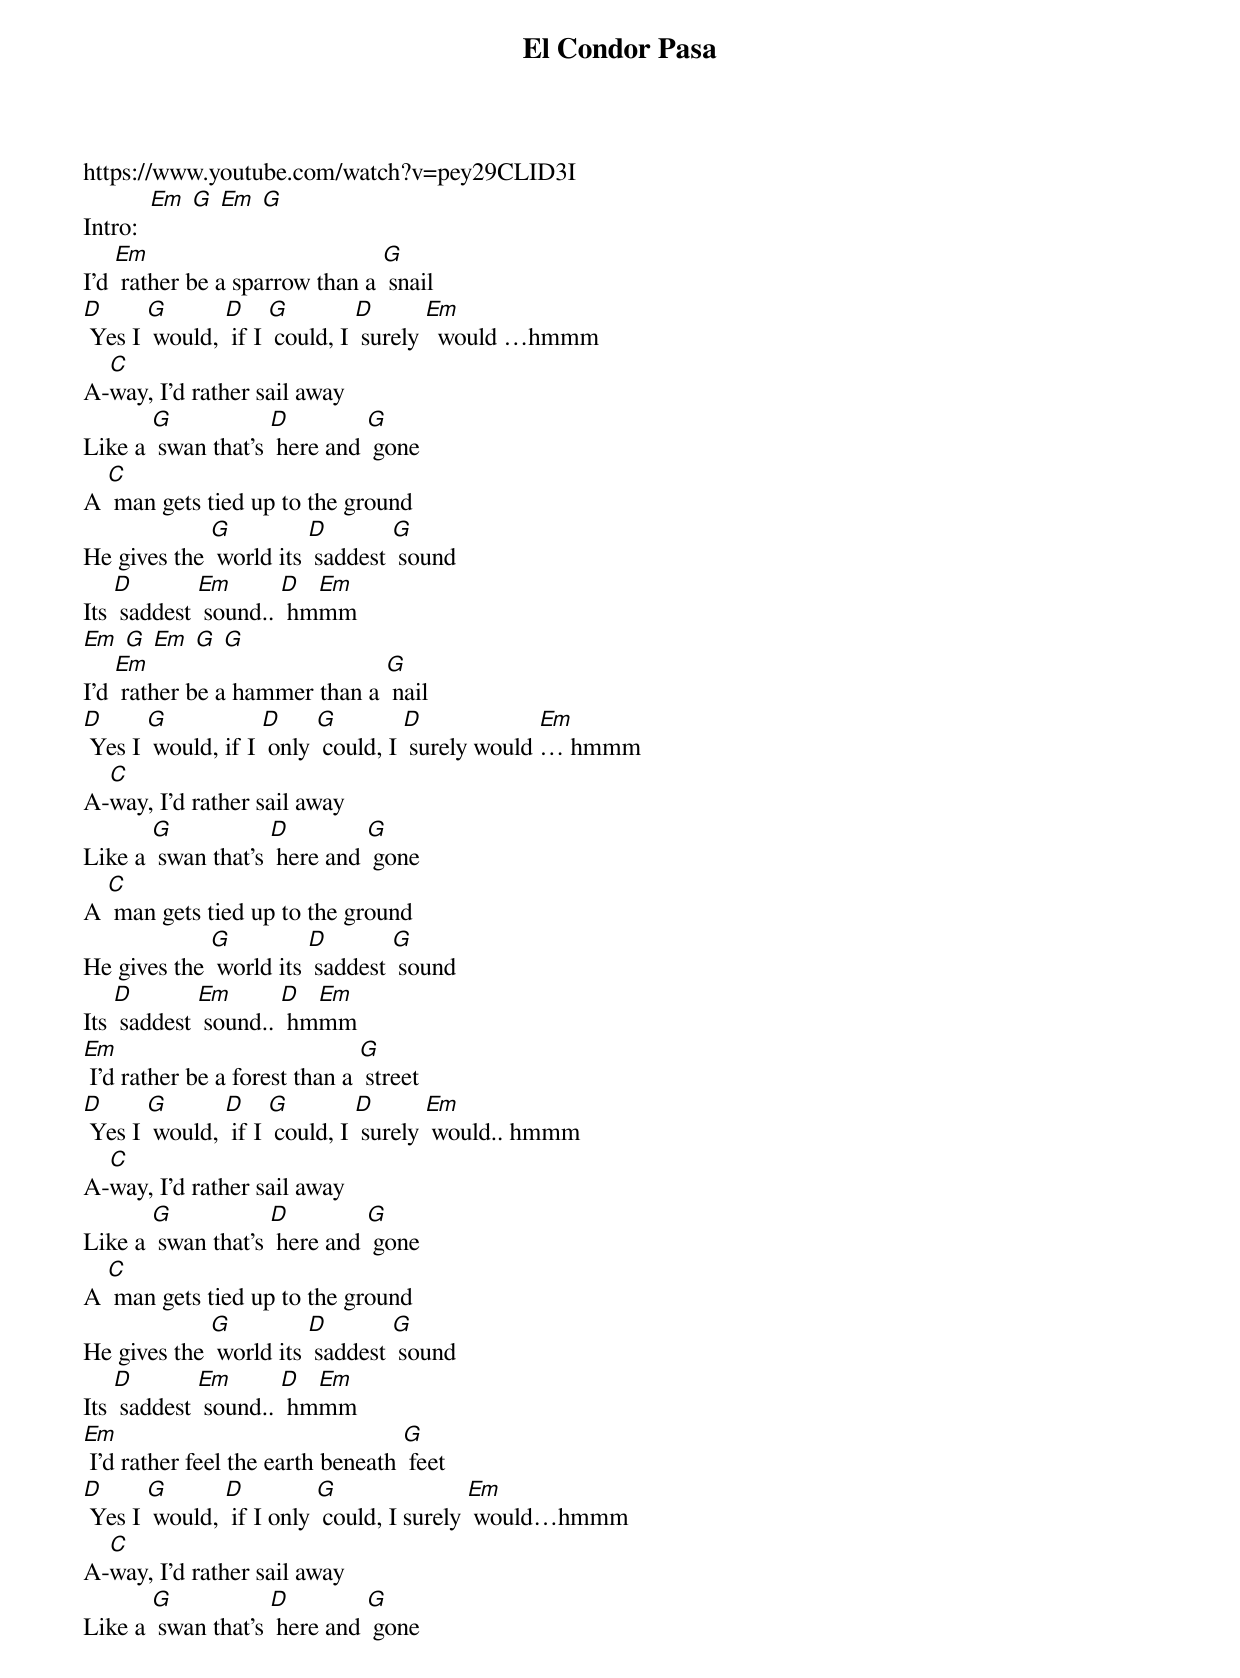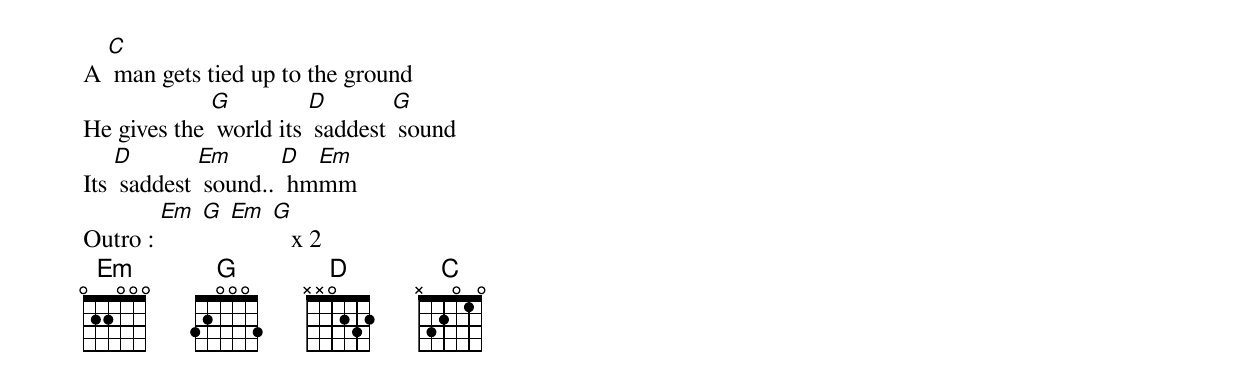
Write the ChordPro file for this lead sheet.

{t: El Condor Pasa }
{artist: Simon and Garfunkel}
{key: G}
https://www.youtube.com/watch?v=pey29CLID3I
{c: }
Intro:  [Em] [G] [Em] [G]
{c: }
I'd [Em] rather be a sparrow than a [G] snail
[D] Yes I [G] would, [D] if I [G] could, I [D] surely [Em]  would …hmmm
{c: }
A-[C]way, I'd rather sail away
Like a [G] swan that's [D] here and [G] gone
A [C] man gets tied up to the ground
He gives the [G] world its [D] saddest [G] sound
Its [D] saddest [Em] sound.. [D] hm[Em]mm
{c: }
[Em] [G] [Em] [G] [G]
{c: }
I'd [Em] rather be a hammer than a [G] nail
[D] Yes I [G] would, if I [D] only [G] could, I [D] surely would [Em]… hmmm
{c: }
A-[C]way, I’d rather sail away
Like a [G] swan that’s [D] here and [G] gone
A [C] man gets tied up to the ground
He gives the [G] world its [D] saddest [G] sound
Its [D] saddest [Em] sound.. [D] hm[Em]mm
{c: }
[Em] I'd rather be a forest than a [G] street
[D] Yes I [G] would, [D] if I [G] could, I [D] surely [Em] would.. hmmm
{c: }
A-[C]way, I’d rather sail away
Like a [G] swan that’s [D] here and [G] gone
A [C] man gets tied up to the ground
He gives the [G] world its [D] saddest [G] sound
Its [D] saddest [Em] sound.. [D] hm[Em]mm
 {c: }
[Em] I'd rather feel the earth beneath [G] feet
[D] Yes I [G] would, [D] if I only [G] could, I surely [Em] would…hmmm
{c: }
A-[C]way, I’d rather sail away
Like a [G] swan that’s [D] here and [G] gone
A [C] man gets tied up to the ground
He gives the [G] world its [D] saddest [G] sound
Its [D] saddest [Em] sound.. [D] hm[Em]mm
{c: }
Outro : [Em] [G] [Em] [G]   x 2
